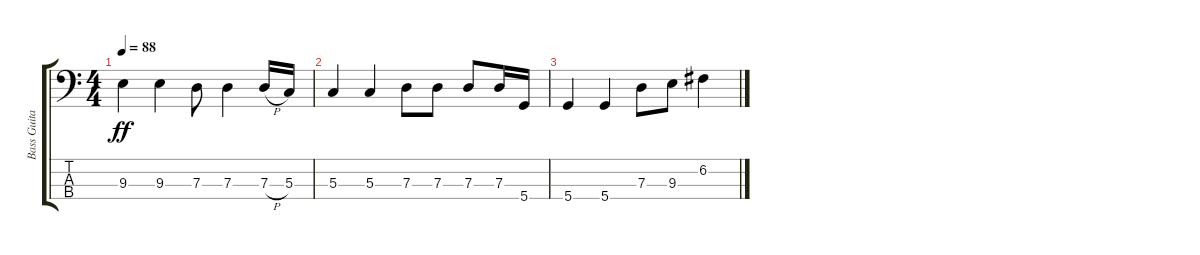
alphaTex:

\track ("Bass Guitar" "Bass Guita") {instrument electricbassfinger}
\staff {score tabs}
\tuning (F2 C2 G1 D1) {hide}
\ts (4 4)
\tempo 88
\clef f4
\ks c
9.3.4{dy ff} 9.3.4 7.3.8 7.3.4 7.3{h}.16 5.3.16 |
5.3.4 5.3.4 7.3.8 7.3.8 7.3.8 7.3.16 5.4.16 |
5.4.4 5.4.4 7.3.8 9.3.8 6.2.4
